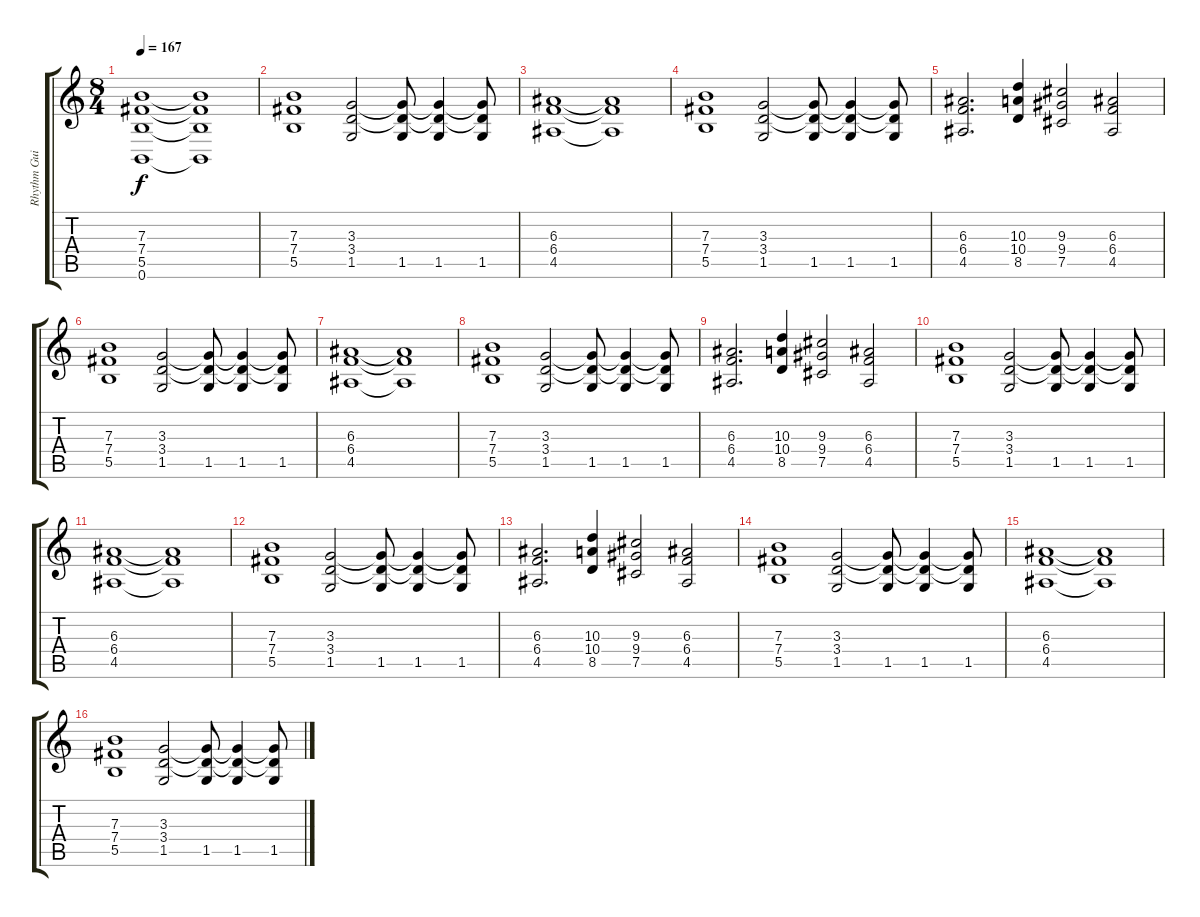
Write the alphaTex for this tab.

\track ("Rhythm Guitar" "Rhythm Gui") {instrument distortionguitar}
\staff {score tabs}
\tuning (Db4 Ab3 E3 B2 Gb2 B1) {hide}
\ts (8 4)
\tempo 167
\clef g2
\ks c
(7.3{t} 7.4{t} 5.5{t} 0.6{t}).1{dy f} (7.3{t} 7.4{t} 5.5{t} 0.6{t}).1 |
(7.3 7.4 5.5).1 (3.3 3.4 1.5).2 (3.3{t} 3.4{t} 1.5).8 (3.3{t} 3.4{t} 1.5).4 (3.3{t} 3.4{t} 1.5).8 |
(6.3 6.4 4.5).1 (6.3{t} 6.4{t} 4.5{t}).1 |
(7.3 7.4 5.5).1 (3.3 3.4 1.5).2 (3.3{t} 3.4{t} 1.5).8 (3.3{t} 3.4{t} 1.5).4 (3.3{t} 3.4{t} 1.5).8 |
(6.3 6.4 4.5).2{d} (10.3 10.4 8.5).4 (9.3 9.4 7.5).2 (6.3 6.4 4.5).2 |
(7.3 7.4 5.5).1 (3.3 3.4 1.5).2 (3.3{t} 3.4{t} 1.5).8 (3.3{t} 3.4{t} 1.5).4 (3.3{t} 3.4{t} 1.5).8 |
(6.3 6.4 4.5).1 (6.3{t} 6.4{t} 4.5{t}).1 |
(7.3 7.4 5.5).1 (3.3 3.4 1.5).2 (3.3{t} 3.4{t} 1.5).8 (3.3{t} 3.4{t} 1.5).4 (3.3{t} 3.4{t} 1.5).8 |
(6.3 6.4 4.5).2{d} (10.3 10.4 8.5).4 (9.3 9.4 7.5).2 (6.3 6.4 4.5).2 |
(7.3 7.4 5.5).1 (3.3 3.4 1.5).2 (3.3{t} 3.4{t} 1.5).8 (3.3{t} 3.4{t} 1.5).4 (3.3{t} 3.4{t} 1.5).8 |
(6.3 6.4 4.5).1 (6.3{t} 6.4{t} 4.5{t}).1 |
(7.3 7.4 5.5).1 (3.3 3.4 1.5).2 (3.3{t} 3.4{t} 1.5).8 (3.3{t} 3.4{t} 1.5).4 (3.3{t} 3.4{t} 1.5).8 |
(6.3 6.4 4.5).2{d} (10.3 10.4 8.5).4 (9.3 9.4 7.5).2 (6.3 6.4 4.5).2 |
(7.3 7.4 5.5).1 (3.3 3.4 1.5).2 (3.3{t} 3.4{t} 1.5).8 (3.3{t} 3.4{t} 1.5).4 (3.3{t} 3.4{t} 1.5).8 |
(6.3 6.4 4.5).1 (6.3{t} 6.4{t} 4.5{t}).1 |
(7.3 7.4 5.5).1 (3.3 3.4 1.5).2 (3.3{t} 3.4{t} 1.5).8 (3.3{t} 3.4{t} 1.5).4 (3.3{t} 3.4{t} 1.5).8
